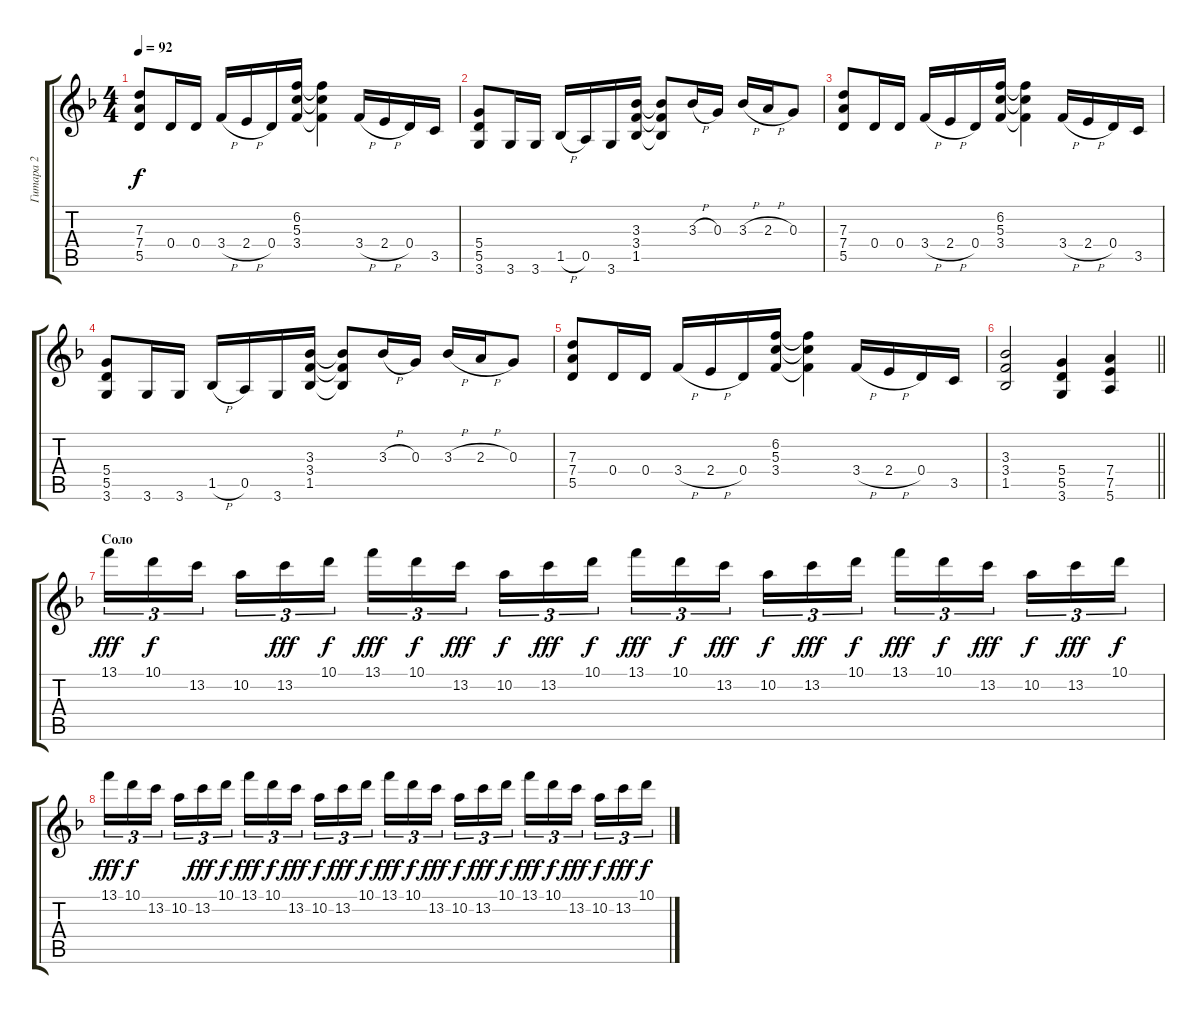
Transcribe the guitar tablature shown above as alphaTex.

\track ("Гитара 2" "Гитара 2") {instrument overdrivenguitar}
\staff {score tabs}
\tuning (E4 B3 G3 D3 A2 E2) {hide}
\ts (4 4)
\tempo 92
\clef g2
\ks dminor
(7.3 7.4 5.5).8{dy f} 0.4.16 0.4.16 3.4{h}.16 2.4{h}.16 0.4.16 (6.2 5.3 3.4).16 (6.2{t} 5.3{t} 3.4{t}).4 3.4{h}.16 2.4{h}.16 0.4.16 3.5.16 |
(5.4 5.5 3.6).8 3.6.16 3.6.16 1.5{h}.16 0.5.16 3.6.16 (3.3 3.4 1.5).16 (3.3{t} 3.4{t} 1.5{t}).8 3.3{h}.16 0.3.16 3.3{h}.16 2.3{h}.16 0.3.8 |
(7.3 7.4 5.5).8 0.4.16 0.4.16 3.4{h}.16 2.4{h}.16 0.4.16 (6.2 5.3 3.4).16 (6.2{t} 5.3{t} 3.4{t}).4 3.4{h}.16 2.4{h}.16 0.4.16 3.5.16 |
(5.4 5.5 3.6).8 3.6.16 3.6.16 1.5{h}.16 0.5.16 3.6.16 (3.3 3.4 1.5).16 (3.3{t} 3.4{t} 1.5{t}).8 3.3{h}.16 0.3.16 3.3{h}.16 2.3{h}.16 0.3.8 |
(7.3 7.4 5.5).8 0.4.16 0.4.16 3.4{h}.16 2.4{h}.16 0.4.16 (6.2 5.3 3.4).16 (6.2{t} 5.3{t} 3.4{t}).4 3.4{h}.16 2.4{h}.16 0.4.16 3.5.16 |
\barLineRight lightlight
(3.3 3.4 1.5).2 (5.4 5.5 3.6).4 (7.4 7.5 5.6).4 |
\section ("" "Соло ")
13.1.16{tu (3 2) dy fff} 10.1.16{tu (3 2) dy f} 13.2.16{tu (3 2) beam splitsecondary} 10.2.16{tu (3 2)} 13.2.16{tu (3 2) dy fff} 10.1.16{tu (3 2) dy f} 13.1.16{tu (3 2) dy fff} 10.1.16{tu (3 2) dy f} 13.2.16{tu (3 2) dy fff beam splitsecondary} 10.2.16{tu (3 2) dy f} 13.2.16{tu (3 2) dy fff} 10.1.16{tu (3 2) dy f} 13.1.16{tu (3 2) dy fff} 10.1.16{tu (3 2) dy f} 13.2.16{tu (3 2) dy fff beam splitsecondary} 10.2.16{tu (3 2) dy f} 13.2.16{tu (3 2) dy fff} 10.1.16{tu (3 2) dy f} 13.1.16{tu (3 2) dy fff} 10.1.16{tu (3 2) dy f} 13.2.16{tu (3 2) dy fff beam splitsecondary} 10.2.16{tu (3 2) dy f} 13.2.16{tu (3 2) dy fff} 10.1.16{tu (3 2) dy f} |
13.1.16{tu (3 2) dy fff} 10.1.16{tu (3 2) dy f} 13.2.16{tu (3 2) beam splitsecondary} 10.2.16{tu (3 2)} 13.2.16{tu (3 2) dy fff} 10.1.16{tu (3 2) dy f} 13.1.16{tu (3 2) dy fff} 10.1.16{tu (3 2) dy f} 13.2.16{tu (3 2) dy fff beam splitsecondary} 10.2.16{tu (3 2) dy f} 13.2.16{tu (3 2) dy fff} 10.1.16{tu (3 2) dy f} 13.1.16{tu (3 2) dy fff} 10.1.16{tu (3 2) dy f} 13.2.16{tu (3 2) dy fff beam splitsecondary} 10.2.16{tu (3 2) dy f} 13.2.16{tu (3 2) dy fff} 10.1.16{tu (3 2) dy f} 13.1.16{tu (3 2) dy fff} 10.1.16{tu (3 2) dy f} 13.2.16{tu (3 2) dy fff beam splitsecondary} 10.2.16{tu (3 2) dy f} 13.2.16{tu (3 2) dy fff} 10.1.16{tu (3 2) dy f}
